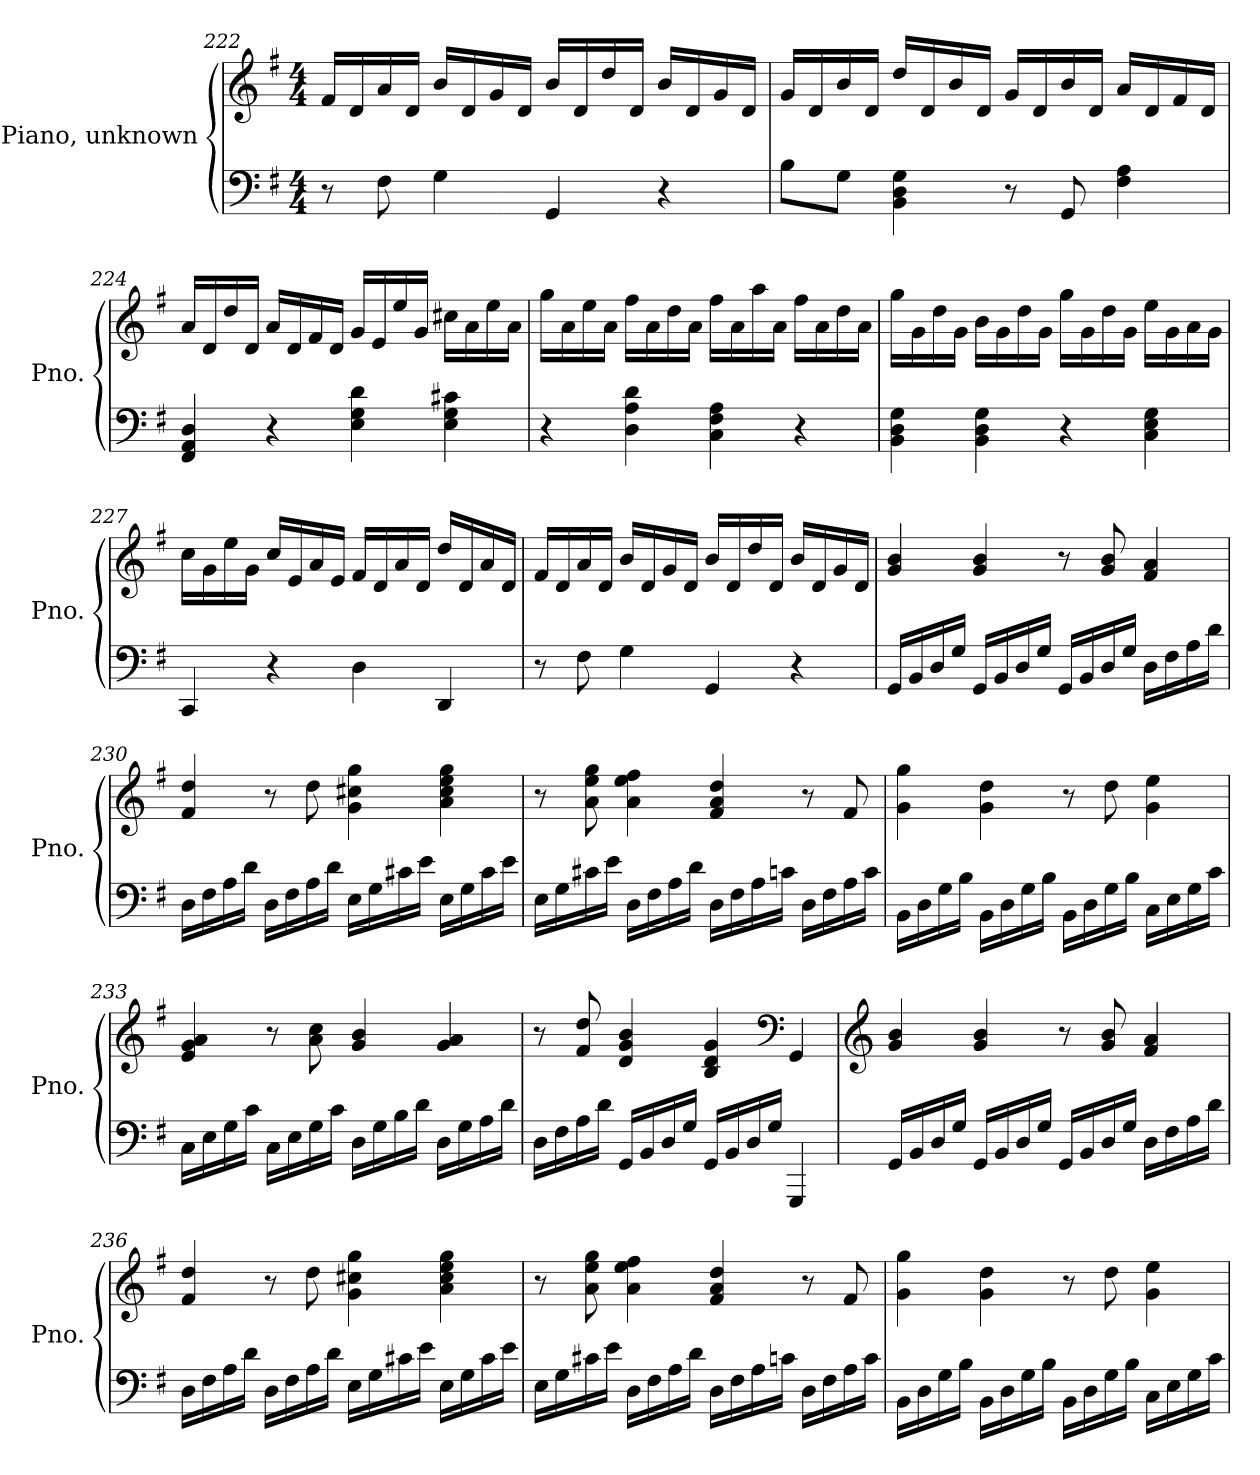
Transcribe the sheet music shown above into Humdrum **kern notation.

**kern	**kern
*part1	*part1
*staff2	*staff1
*I"Piano, unknown	*
*I'Pno.	*
*clefF4	*clefG2
*k[f#]	*k[f#]
*M4/4	*M4/4
=222	=222
8r	16f#/LL
.	16d/
8F#\	16a/
.	16d/JJ
4G\	16b/LL
.	16d/
.	16g/
.	16d/JJ
4GG/	16b/LL
.	16d/
.	16dd/
.	16d/JJ
4r	16b/LL
.	16d/
.	16g/
.	16d/JJ
!!LO:LB:g=z
=223	=223
8B\L	16g/LL
.	16d/
8G\J	16b/
.	16d/JJ
4BB\ 4D\ 4G\	16dd/LL
.	16d/
.	16b/
.	16d/JJ
8r	16g/LL
.	16d/
8GG/	16b/
.	16d/JJ
4F#\ 4A\	16a/LL
.	16d/
.	16f#/
.	16d/JJ
=224	=224
4FF#/ 4AA/ 4D/	16a/LL
.	16d/
.	16dd/
.	16d/JJ
4r	16a/LL
.	16d/
.	16f#/
.	16d/JJ
4E\ 4G\ 4d\	16g/LL
.	16e/
.	16ee/
.	16g/JJ
4E\ 4G\ 4c#X\	16cc#X\LL
.	16a\
.	16ee\
.	16a\JJ
!!LO:PB:g=z
=225	=225
4r	16gg\LL
.	16a\
.	16ee\
.	16a\JJ
4D\ 4A\ 4d\	16ff#\LL
.	16a\
.	16dd\
.	16a\JJ
4C\ 4F#\ 4A\	16ff#\LL
.	16a\
.	16aa\
.	16a\JJ
4r	16ff#\LL
.	16a\
.	16dd\
.	16a\JJ
=226	=226
4BB\ 4D\ 4G\	16gg\LL
.	16g\
.	16dd\
.	16g\JJ
4BB\ 4D\ 4G\	16b\LL
.	16g\
.	16dd\
.	16g\JJ
4r	16gg\LL
.	16g\
.	16dd\
.	16g\JJ
4C\ 4E\ 4G\	16ee\LL
.	16g\
.	16a\
.	16g\JJ
!!LO:LB:g=z
=227	=227
4CC/	16cc\LL
.	16g\
.	16ee\
.	16g\JJ
4r	16cc/LL
.	16e/
.	16a/
.	16e/JJ
4D\	16f#/LL
.	16d/
.	16a/
.	16d/JJ
4DD/	16dd/LL
.	16d/
.	16a/
.	16d/JJ
=228	=228
8r	16f#/LL
.	16d/
8F#\	16a/
.	16d/JJ
4G\	16b/LL
.	16d/
.	16g/
.	16d/JJ
4GG/	16b/LL
.	16d/
.	16dd/
.	16d/JJ
4r	16b/LL
.	16d/
.	16g/
.	16d/JJ
!!LO:LB:g=z
=229	=229
16GG/LL	4g/ 4b/
16BB/	.
16D/	.
16G/JJ	.
16GG/LL	4g/ 4b/
16BB/	.
16D/	.
16G/JJ	.
16GG/LL	8r
16BB/	.
16D/	8g/ 8b/
16G/JJ	.
16D\LL	4f#/ 4a/
16F#\	.
16A\	.
16d\JJ	.
=230	=230
16D\LL	4f#/ 4dd/
16F#\	.
16A\	.
16d\JJ	.
16D\LL	8r
16F#\	.
16A\	8dd\
16d\JJ	.
16E\LL	4g\ 4cc#X\ 4gg\
16G\	.
16c#X\	.
16e\JJ	.
16E\LL	4a\ 4cc#\ 4ee\ 4gg\
16G\	.
16c#\	.
16e\JJ	.
!!LO:LB:g=z
=231	=231
16E\LL	8r
16G\	.
16c#X\	8a\ 8ee\ 8gg\
16e\JJ	.
16D\LL	4a\ 4ee\ 4ff#\
16F#\	.
16A\	.
16d\JJ	.
16D\LL	4f#/ 4a/ 4dd/
16F#\	.
16A\	.
16cn\JJ	.
16D\LL	8r
16F#\	.
16A\	8f#/
16c\JJ	.
=232	=232
16BB\LL	4g\ 4gg\
16D\	.
16G\	.
16B\JJ	.
16BB\LL	4g\ 4dd\
16D\	.
16G\	.
16B\JJ	.
16BB\LL	8r
16D\	.
16G\	8dd\
16B\JJ	.
16C\LL	4g\ 4ee\
16E\	.
16G\	.
16c\JJ	.
!!LO:LB:g=z
=233	=233
16C\LL	4e/ 4g/ 4a/
16E\	.
16G\	.
16c\JJ	.
16C\LL	8r
16E\	.
16G\	8a\ 8cc\
16c\JJ	.
16D\LL	4g/ 4b/
16G\	.
16B\	.
16d\JJ	.
16D\LL	4g/ 4a/
16G\	.
16A\	.
16d\JJ	.
=234	=234
16D\LL	8r
16F#\	.
16A\	8f#/ 8dd/
16d\JJ	.
16GG/LL	4d/ 4g/ 4b/
16BB/	.
16D/	.
16G/JJ	.
16GG/LL	4B/ 4d/ 4g/
16BB/	.
16D/	.
16G/JJ	.
*	*clefF4
4GGG/	4GG/
!!LO:LB:g=z
=235	=235
*	*clefG2
16GG/LL	4g/ 4b/
16BB/	.
16D/	.
16G/JJ	.
16GG/LL	4g/ 4b/
16BB/	.
16D/	.
16G/JJ	.
16GG/LL	8r
16BB/	.
16D/	8g/ 8b/
16G/JJ	.
16D\LL	4f#/ 4a/
16F#\	.
16A\	.
16d\JJ	.
=236	=236
16D\LL	4f#/ 4dd/
16F#\	.
16A\	.
16d\JJ	.
16D\LL	8r
16F#\	.
16A\	8dd\
16d\JJ	.
16E\LL	4g\ 4cc#X\ 4gg\
16G\	.
16c#X\	.
16e\JJ	.
16E\LL	4a\ 4cc#\ 4ee\ 4gg\
16G\	.
16c#\	.
16e\JJ	.
!!LO:PB:g=z
=237	=237
16E\LL	8r
16G\	.
16c#X\	8a\ 8ee\ 8gg\
16e\JJ	.
16D\LL	4a\ 4ee\ 4ff#\
16F#\	.
16A\	.
16d\JJ	.
16D\LL	4f#/ 4a/ 4dd/
16F#\	.
16A\	.
16cn\JJ	.
16D\LL	8r
16F#\	.
16A\	8f#/
16c\JJ	.
=238	=238
16BB\LL	4g\ 4gg\
16D\	.
16G\	.
16B\JJ	.
16BB\LL	4g\ 4dd\
16D\	.
16G\	.
16B\JJ	.
16BB\LL	8r
16D\	.
16G\	8dd\
16B\JJ	.
16C\LL	4g\ 4ee\
16E\	.
16G\	.
16c\JJ	.
=	=
*-	*-
